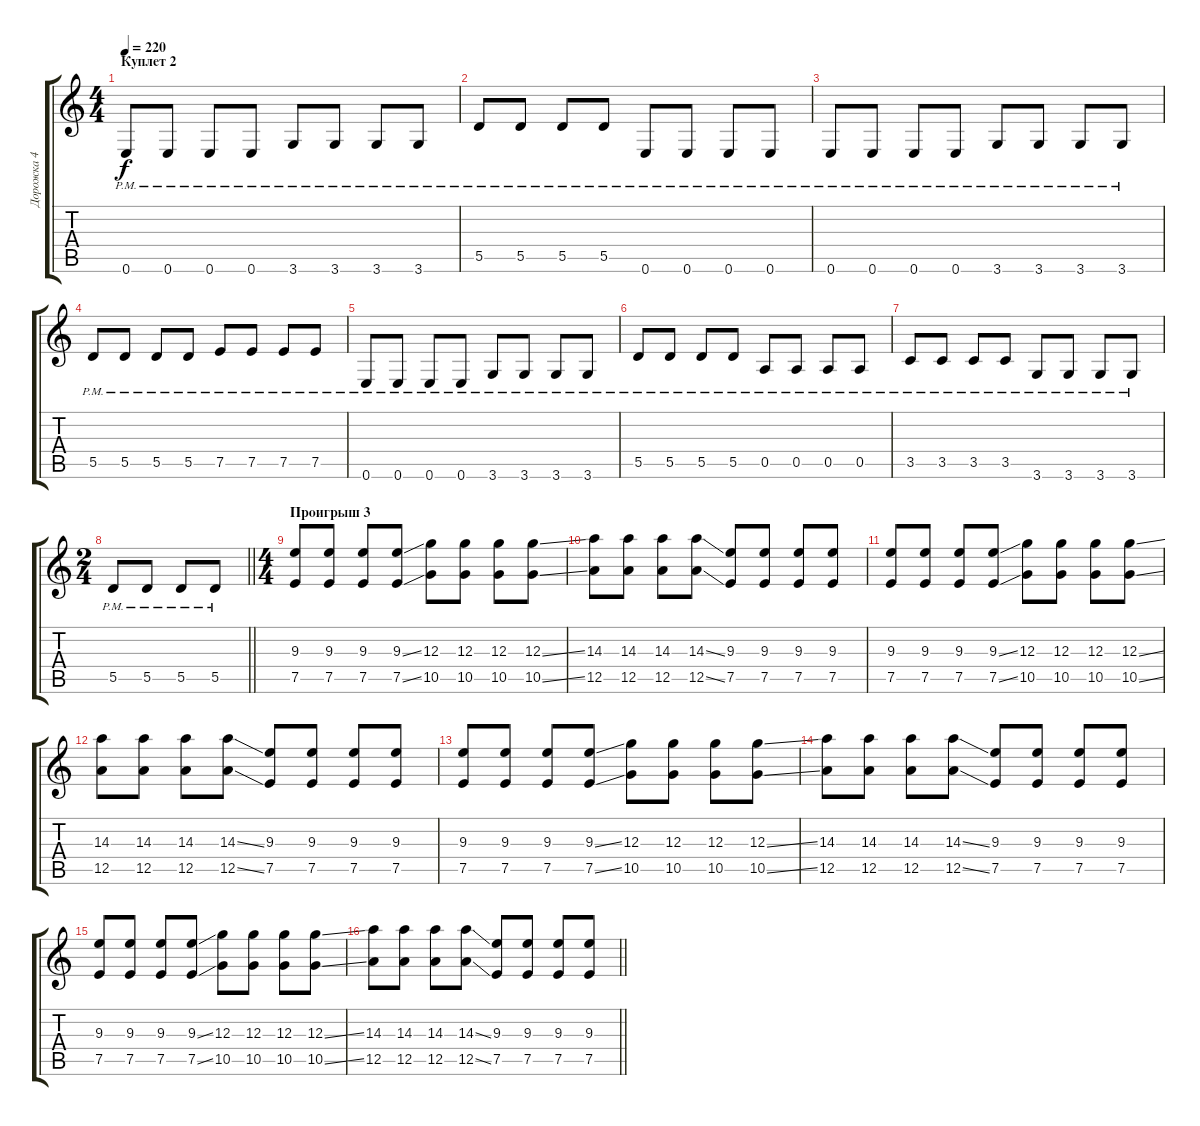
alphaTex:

\track ("Дорожка 4" "Дорожка 4") {instrument distortionguitar}
\staff {score tabs}
\tuning (E4 B3 G3 D3 A2 E2) {hide}
\ts (4 4)
\section ("" "Куплет 2")
\tempo 220
\clef g2
\ks c
0.6{pm}.8{dy f} 0.6{pm}.8 0.6{pm}.8 0.6{pm}.8 3.6{pm}.8 3.6{pm}.8 3.6{pm}.8 3.6{pm}.8 |
5.5{pm}.8 5.5{pm}.8 5.5{pm}.8 5.5{pm}.8 0.6{pm}.8 0.6{pm}.8 0.6{pm}.8 0.6{pm}.8 |
0.6{pm}.8 0.6{pm}.8 0.6{pm}.8 0.6{pm}.8 3.6{pm}.8 3.6{pm}.8 3.6{pm}.8 3.6{pm}.8 |
5.5{pm}.8 5.5{pm}.8 5.5{pm}.8 5.5{pm}.8 7.5{pm}.8 7.5{pm}.8 7.5{pm}.8 7.5{pm}.8 |
0.6{pm}.8 0.6{pm}.8 0.6{pm}.8 0.6{pm}.8 3.6{pm}.8 3.6{pm}.8 3.6{pm}.8 3.6{pm}.8 |
5.5{pm}.8 5.5{pm}.8 5.5{pm}.8 5.5{pm}.8 0.5{pm}.8 0.5{pm}.8 0.5{pm}.8 0.5{pm}.8 |
3.5{pm}.8 3.5{pm}.8 3.5{pm}.8 3.5{pm}.8 3.6{pm}.8 3.6{pm}.8 3.6{pm}.8 3.6{pm}.8 |
\ts (2 4)
\barLineRight lightlight
5.5{pm}.8 5.5{pm}.8 5.5{pm}.8 5.5{pm}.8 |
\ts (4 4)
\section ("" "Проигрыш 3")
(9.3 7.5).8 (9.3 7.5).8 (9.3 7.5).8 (9.3{ss} 7.5{ss}).8 (12.3 10.5).8 (12.3 10.5).8 (12.3 10.5).8 (12.3{ss} 10.5{ss}).8 |
(14.3 12.5).8 (14.3 12.5).8 (14.3 12.5).8 (14.3{ss} 12.5{ss}).8 (9.3 7.5).8 (9.3 7.5).8 (9.3 7.5).8 (9.3 7.5).8 |
(9.3 7.5).8 (9.3 7.5).8 (9.3 7.5).8 (9.3{ss} 7.5{ss}).8 (12.3 10.5).8 (12.3 10.5).8 (12.3 10.5).8 (12.3{ss} 10.5{ss}).8 |
(14.3 12.5).8 (14.3 12.5).8 (14.3 12.5).8 (14.3{ss} 12.5{ss}).8 (9.3 7.5).8 (9.3 7.5).8 (9.3 7.5).8 (9.3 7.5).8 |
(9.3 7.5).8 (9.3 7.5).8 (9.3 7.5).8 (9.3{ss} 7.5{ss}).8 (12.3 10.5).8 (12.3 10.5).8 (12.3 10.5).8 (12.3{ss} 10.5{ss}).8 |
(14.3 12.5).8 (14.3 12.5).8 (14.3 12.5).8 (14.3{ss} 12.5{ss}).8 (9.3 7.5).8 (9.3 7.5).8 (9.3 7.5).8 (9.3 7.5).8 |
(9.3 7.5).8 (9.3 7.5).8 (9.3 7.5).8 (9.3{ss} 7.5{ss}).8 (12.3 10.5).8 (12.3 10.5).8 (12.3 10.5).8 (12.3{ss} 10.5{ss}).8 |
\barLineRight lightlight
(14.3 12.5).8 (14.3 12.5).8 (14.3 12.5).8 (14.3{ss} 12.5{ss}).8 (9.3 7.5).8 (9.3 7.5).8 (9.3 7.5).8 (9.3 7.5).8
